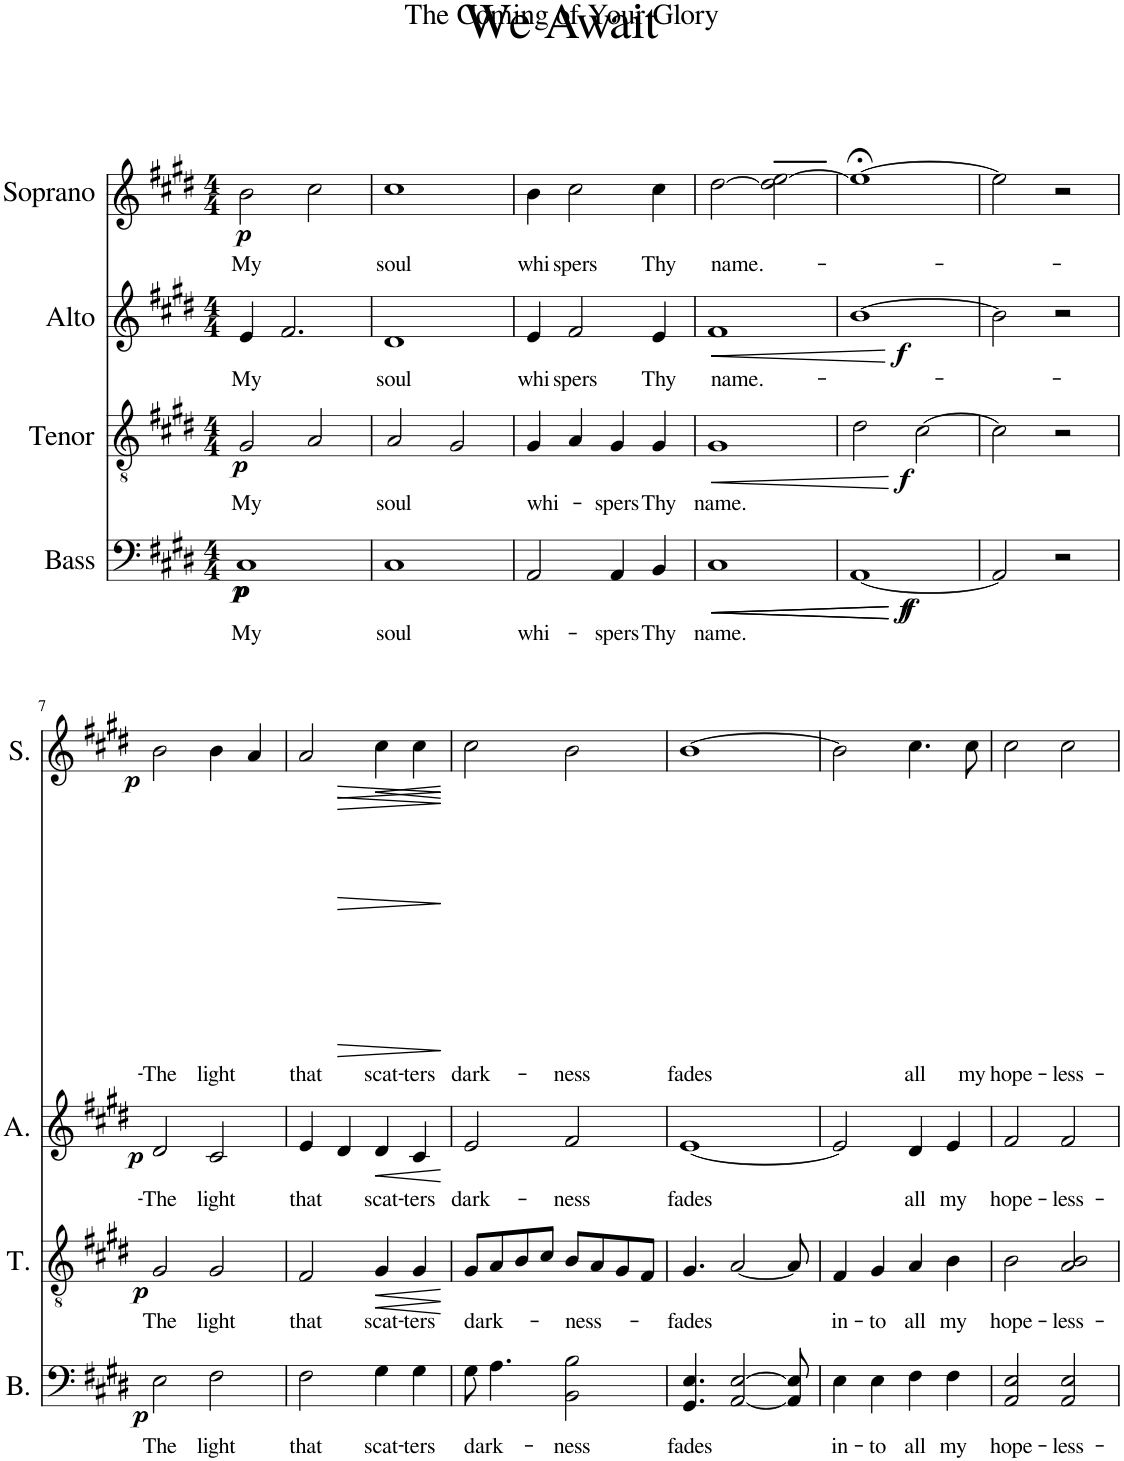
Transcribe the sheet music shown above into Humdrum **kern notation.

**kern	**text	**dynam	**kern	**text	**dynam	**kern	**text	**dynam	**kern	**text	**dynam
*part4	*part4	*part4	*part3	*part3	*part3	*part2	*part2	*part2	*part1	*part1	*part1
*staff4	*staff4	*staff4	*staff3	*staff3	*staff3	*staff2	*staff2	*staff2	*staff1	*staff1	*staff1
*I"Bass	*	*	*I"Tenor	*	*	*I"Alto	*	*	*I"Soprano	*	*
*I'B.	*	*	*I'T.	*	*	*I'A.	*	*	*I'S.	*	*
*clefF4	*	*	*clefGv2	*	*	*clefG2	*	*	*clefG2	*	*
*k[f#c#g#d#]	*	*	*k[f#c#g#d#]	*	*	*k[f#c#g#d#]	*	*	*k[f#c#g#d#]	*	*
*M4/4	*	*	*M4/4	*	*	*M4/4	*	*	*M4/4	*	*
=1	=1	=1	=1	=1	=1	=1	=1	=1	=1	=1	=1
!	!LO:LY:b	!LO:DY:b	!	!LO:LY:b	!	!	!LO:LY:b	!	!	!LO:LY:b	!
!	!	!LO:DY:n=1:b	!	!	!LO:DY:b	!	!	!	!	!	!LO:DY:b
1C#	My	p p	2G#/	My	p	4e/	My	.	2b\	My	p
.	.	.	.	.	.	2.f#/	.	.	.	.	.
.	.	.	2A/	.	.	.	.	.	2cc#\	.	.
=2	=2	=2	=2	=2	=2	=2	=2	=2	=2	=2	=2
!	!LO:LY:b	!	!	!LO:LY:b	!	!	!LO:LY:b	!	!	!LO:LY:b	!
1C#	soul	.	2A/	soul	.	1d#	soul	.	1cc#	-soul	.
.	.	.	2G#/	.	.	.	.	.	.	.	.
=3	=3	=3	=3	=3	=3	=3	=3	=3	=3	=3	=3
!	!LO:LY:b	!	!	!LO:LY:b	!	!	!LO:LY:b	!	!	!LO:LY:b	!
2AA/	whi-	.	4G#/	whi-	.	4e/	whi-	.	4b\	whi-	.
!	!	!	!	!	!	!	!LO:LY:b	!	!	!LO:LY:b	!
.	.	.	4A/	.	.	2f#/	-spers	.	2cc#\	-spers	.
!	!LO:LY:b	!	!	!LO:LY:b	!	!	!	!	!	!	!
4AA/	-spers	.	4G#/	-spers	.	.	.	.	.	.	.
!	!LO:LY:b	!	!	!LO:LY:b	!	!	!LO:LY:b	!	!	!LO:LY:b	!
4BB/	Thy	.	4G#/	Thy	.	4e/	Thy	.	4cc#\	Thy	.
=4	=4	=4	=4	=4	=4	=4	=4	=4	=4	=4	=4
!	!LO:LY:b	!LO:HP:b	!	!	!	!	!	!	!	!	!
!	!	!LO:HP:n=1:b	!	!LO:LY:b	!LO:HP:b	!	!LO:LY:b	!LO:HP:b	!	!LO:LY:b	!
1C#	name.	< <	1G#	name.	<	1f#	name.-	<	[2dd#\	name.-	.
.	.	.	.	.	.	.	.	.	2dd#\] [2ee\	.	.
.	.	[	.	.	[	.	.	[	.	.	.
=5	=5	=5	=5	=5	=5	=5	=5	=5	=5	=5	=5
!	!	!LO:DY:b	!	!	!	!	!	!	!	!	!
!	!	!LO:DY:n=1:b	!	!	!LO:DY:b	!	!	!LO:DY:b	!	!	!
[1AA	.	f f	2d#\	.	f	[1b	.	f	1ee;<_	.	.
.	.	.	[2c#\	.	.	.	.	.	.	.	.
.	.	[	.	.	.	.	.	.	.	.	.
=6	=6	=6	=6	=6	=6	=6	=6	=6	=6	=6	=6
2AA/]	.	.	2c#\]	.	.	2b\]	.	.	2ee\]	.	.
2r	.	.	2r	.	.	2r	.	.	2r	.	.
!!LO:LB:g=z
=7	=7	=7	=7	=7	=7	=7	=7	=7	=7	=7	=7
!	!LO:LY:b	!LO:DY:b	!	!LO:LY:b	!LO:DY:b	!	!LO:LY:b	!LO:DY:b	!	!LO:LY:b	!LO:DY:b
2E\	The	p	2G#/	The	p	2d#/	The	p	2b\	The	p
!	!LO:LY:b	!	!	!LO:LY:b	!	!	!LO:LY:b	!	!	!LO:LY:b	!
2F#\	light	.	2G#/	light	.	2c#/	light	.	4b\	light	.
.	.	.	.	.	.	.	.	.	4a/	.	.
=8	=8	=8	=8	=8	=8	=8	=8	=8	=8	=8	=8
!	!LO:LY:b	!	!	!LO:LY:b	!	!	!LO:LY:b	!	!	!LO:LY:b	!
2F#\	that	.	2F#/	that	.	4e/	that	.	2a/	that	.
.	.	.	.	.	.	4d#/	.	.	.	.	.
!	!LO:LY:b	!	!	!LO:LY:b	!LO:HP:b	!	!LO:LY:b	!LO:HP:b	!	!LO:LY:b	!LO:HP:b
4G#\	scat-	.	4G#/	scat-	<	4d#/	scat-	<	4cc#\	scat-	>
!	!LO:LY:b	!	!	!LO:LY:b	!LO:HP:b	!	!LO:LY:b	!	!	!LO:LY:b	!LO:HP:b
!	!	!	!	!	!	!	!	!	!	!	!LO:HP:n=1:b
!	!	!	!	!	!	!	!	!	!	!	!LO:HP:n=1:b
!	!	!	!	!	!	!	!	!	!	!	!LO:HP:n=1:b
4G#\	-ters	.	4G#/	-ters	<	4c#/	-ters	.	4cc#\	-ters	> > > <
.	.	.	.	.	[ [	.	.	[	.	.	] ]
=9	=9	=9	=9	=9	=9	=9	=9	=9	=9	=9	=9
!	!LO:LY:b	!	!	!LO:LY:b	!	!	!LO:LY:b	!	!	!LO:LY:b	!
8G#\	dark-	.	8G#/L	dark-	.	2e/	dark-	.	2cc#\	dark-	.
4.A\	.	.	8A/	.	.	.	.	.	.	.	.
.	.	.	8B/	.	.	.	.	.	.	.	.
.	.	.	8c#/J	.	.	.	.	.	.	.	.
!	!LO:LY:b	!	!	!LO:LY:b	!	!	!LO:LY:b	!	!	!LO:LY:b	!
2BB\ 2B\	ness	.	8B/L	-ness-	.	2f#/	-ness	.	2b\	-ness	]
.	.	.	8A/	.	.	.	.	.	.	.	.
.	.	.	8G#/	.	.	.	.	.	.	.	.
.	.	.	8F#/J	.	.	.	.	.	.	.	.
.	.	.	.	.	.	.	.	.	.	.	]
=10	=10	=10	=10	=10	=10	=10	=10	=10	=10	=10	=10
!	!LO:LY:b	!	!	!LO:LY:b	!	!	!LO:LY:b	!	!	!LO:LY:b	!
4.GG#/ 4.E/	fades	.	4.G#/	-fades	.	[1e	fades	.	[1b	fades	.
[2AA/ [2E/	.	.	[2A/	.	.	.	.	.	.	.	.
8AA/] 8E/]	.	.	8A/]	.	.	.	.	.	.	.	.
.	.	.	.	.	.	.	.	.	.	.	[
=11	=11	=11	=11	=11	=11	=11	=11	=11	=11	=11	=11
!	!LO:LY:b	!	!	!LO:LY:b	!	!	!	!	!	!	!
4E\	in-	.	4F#/	in-	.	2e/]	.	.	2b\]	.	.
!	!LO:LY:b	!	!	!LO:LY:b	!	!	!	!	!	!	!
4E\	-to	.	4G#/	-to	.	.	.	.	.	.	.
!	!LO:LY:b	!	!	!LO:LY:b	!	!	!LO:LY:b	!	!	!LO:LY:b	!
4F#\	all	.	4A/	all	.	4d#/	all	.	4.cc#\	all	.
!	!LO:LY:b	!	!	!LO:LY:b	!	!	!LO:LY:b	!	!	!	!
4F#\	my	.	4B\	my	.	4e/	my	.	.	.	.
!	!	!	!	!	!	!	!	!	!	!LO:LY:b	!
.	.	.	.	.	.	.	.	.	8cc#\	my	.
=12	=12	=12	=12	=12	=12	=12	=12	=12	=12	=12	=12
!	!LO:LY:b	!	!	!LO:LY:b	!	!	!LO:LY:b	!	!	!LO:LY:b	!
2AA/ 2E/	hope-	.	2B\	hope-	.	2f#/	hope-	.	2cc#\	hope-	.
!	!LO:LY:b	!	!	!LO:LY:b	!	!	!LO:LY:b	!	!	!LO:LY:b	!
2AA/ 2E/	-less-	.	2A/ 2B/	-less-	.	2f#/	-less-	.	2cc#\	-less-	.
=	=	=	=	=	=	=	=	=	=	=	=
*-	*-	*-	*-	*-	*-	*-	*-	*-	*-	*-	*-
